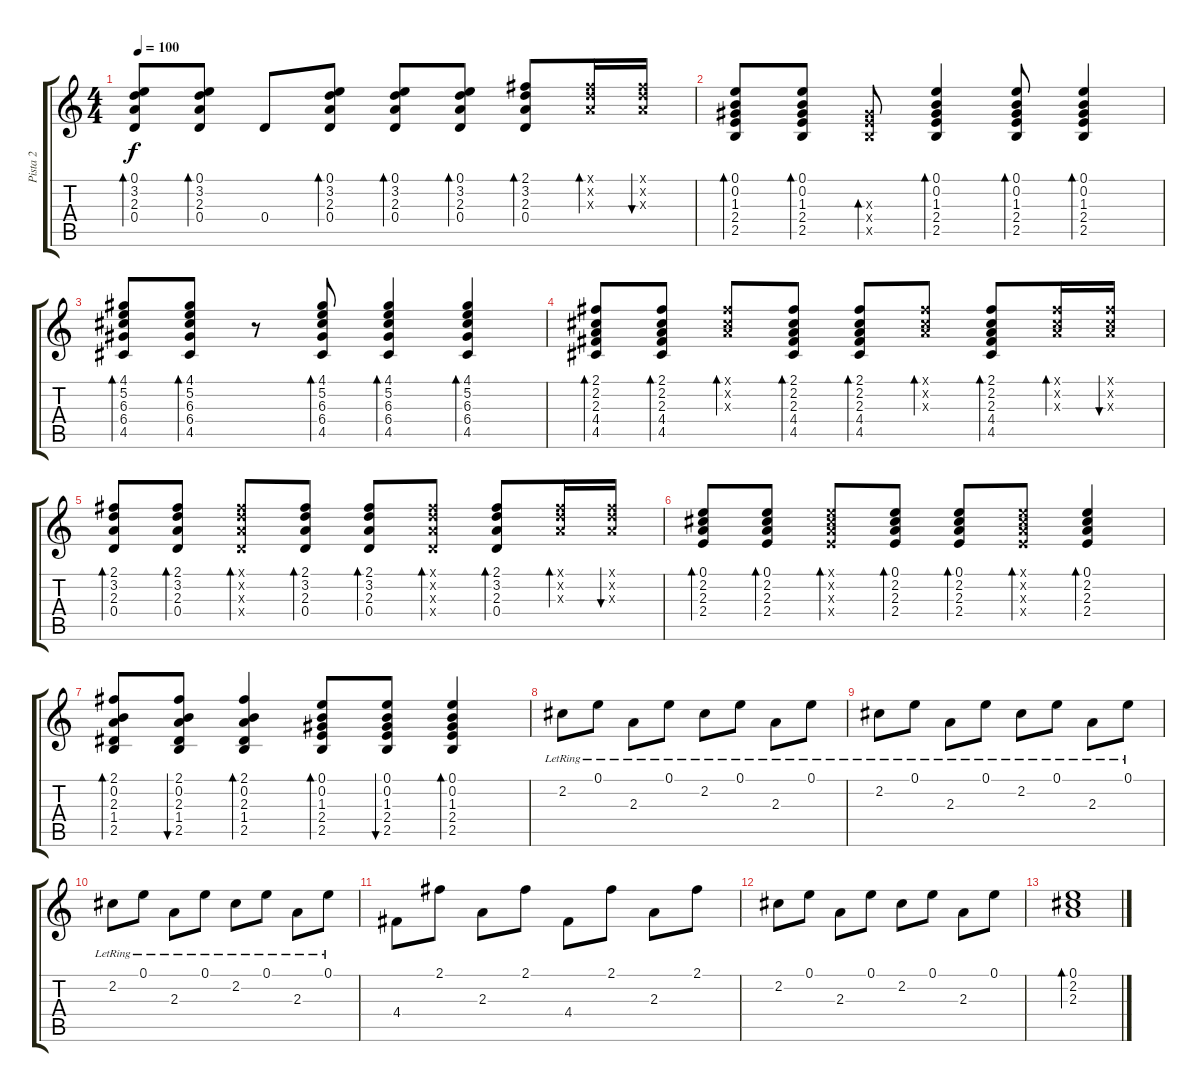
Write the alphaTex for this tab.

\track ("Pista 2" "Pista 2") {instrument acousticguitarsteel}
\staff {score tabs}
\tuning (E4 B3 G3 D3 A2 E2) {hide}
\ts (4 4)
\tempo 100
\clef g2
\ks c
(0.1 3.2 2.3 0.4).8{bd 60 dy f} (0.1 3.2 2.3 0.4).8{bd 60} 0.4.8 (0.1 3.2 2.3 0.4).8{bd 60} (0.1 3.2 2.3 0.4).8{bd 60} (0.1 3.2 2.3 0.4).8{bd 60} (2.1 3.2 2.3 0.4).8{bd 60} (2.1{x} 3.2{x} 2.3{x}).16{bd 60} (2.1{x} 3.2{x} 2.3{x}).16{bu 60} |
(0.1 0.2 1.3 2.4 2.5).8{bd 60} (0.1 0.2 1.3 2.4 2.5).8{bd 60} (1.3{x} 2.4{x} 2.5{x}).8{bd 60} (0.1 0.2 1.3 2.4 2.5).4{bd 60} (0.1 0.2 1.3 2.4 2.5).8{bd 60} (0.1 0.2 1.3 2.4 2.5).4{bd 60} |
(4.1 5.2 6.3 6.4 4.5).8{bd 60} (4.1 5.2 6.3 6.4 4.5).8{bd 60} r.8 (4.1 5.2 6.3 6.4 4.5).8{bd 60} (4.1 5.2 6.3 6.4 4.5).4{bd 60} (4.1 5.2 6.3 6.4 4.5).4{bd 60} |
(2.1 2.2 2.3 4.4 4.5).8{bd 60} (2.1 2.2 2.3 4.4 4.5).8{bd 60} (2.1{x} 2.2{x} 2.3{x}).8{bd 60} (2.1 2.2 2.3 4.4 4.5).8{bd 60} (2.1 2.2 2.3 4.4 4.5).8{bd 60} (2.1{x} 2.2{x} 2.3{x}).8{bd 60} (2.1 2.2 2.3 4.4 4.5).8{bd 60} (2.1{x} 2.2{x} 2.3{x}).16{bd 60} (2.1{x} 2.2{x} 2.3{x}).16{bu 60} |
(2.1 3.2 2.3 0.4).8{bd 60} (2.1 3.2 2.3 0.4).8{bd 60} (2.1{x} 3.2{x} 2.3{x} 0.4{x}).8{bd 60} (2.1 3.2 2.3 0.4).8{bd 60} (2.1 3.2 2.3 0.4).8{bd 60} (2.1{x} 3.2{x} 2.3{x} 0.4{x}).8{bd 60} (2.1 3.2 2.3 0.4).8{bd 60} (2.1{x} 3.2{x} 2.3{x}).16{bd 60} (2.1{x} 3.2{x} 2.3{x}).16{bu 60} |
(0.1 2.2 2.3 2.4).8{bd 60} (0.1 2.2 2.3 2.4).8{bd 60} (0.1{x} 2.2{x} 2.3{x} 2.4{x}).8{bd 60} (0.1 2.2 2.3 2.4).8{bd 60} (0.1 2.2 2.3 2.4).8{bd 60} (0.1{x} 2.2{x} 2.3{x} 2.4{x}).8{bd 60} (0.1 2.2 2.3 2.4).4{bd 60} |
(2.1 0.2 2.3 1.4 2.5).8{bd 60} (2.1 0.2 2.3 1.4 2.5).8{bu 60} (2.1 0.2 2.3 1.4 2.5).4{bd 60} (0.1 0.2 1.3 2.4 2.5).8{bd 60} (0.1 0.2 1.3 2.4 2.5).8{bu 60} (0.1 0.2 1.3 2.4 2.5).4{bd 60} |
2.2{lr}.8 0.1{lr}.8 2.3{lr}.8 0.1{lr}.8 2.2{lr}.8 0.1{lr}.8 2.3{lr}.8 0.1{lr}.8 |
2.2{lr}.8 0.1{lr}.8 2.3{lr}.8 0.1{lr}.8 2.2{lr}.8 0.1{lr}.8 2.3{lr}.8 0.1{lr}.8 |
2.2{lr}.8 0.1{lr}.8 2.3{lr}.8 0.1{lr}.8 2.2{lr}.8 0.1{lr}.8 2.3{lr}.8 0.1{lr}.8 |
4.4.8 2.1.8 2.3.8 2.1.8 4.4.8 2.1.8 2.3.8 2.1.8 |
2.2.8 0.1.8 2.3.8 0.1.8 2.2.8 0.1.8 2.3.8 0.1.8 |
(0.1 2.2 2.3).1{bd 60}
